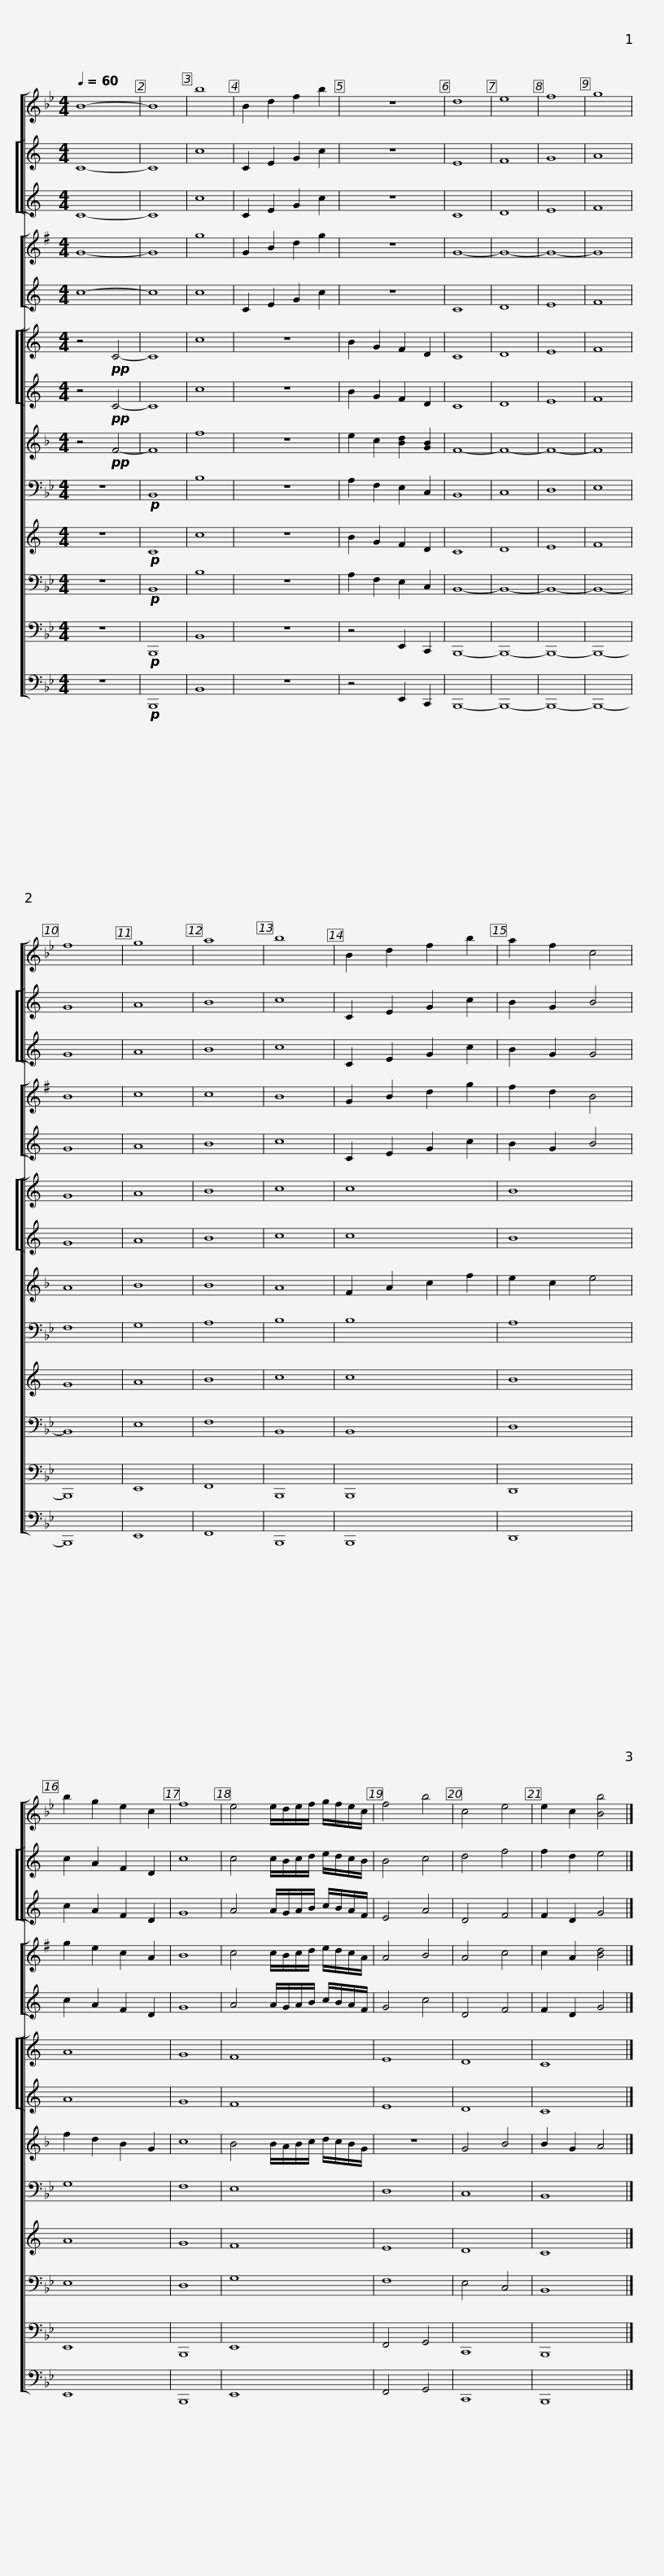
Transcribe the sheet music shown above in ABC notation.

X:1
%%score [ 1 [ 2 3 ] ] [ 4 5 ] [ [ 6 7 ] 8 9 10 11 12 13 ]
L:1/8
Q:1/4=60
M:4/4
I:linebreak $
K:Bb
V:1 treble
V:2 treble transpose=-2
V:3 treble transpose=-2
V:4 treble transpose=-9
V:5 treble transpose=-14
V:6 treble transpose=-2
V:7 treble transpose=-2
V:8 treble transpose=-7
V:9 bass
V:10 treble transpose=-14
V:11 bass
V:12 bass
V:13 bass
V:1
 B8- | B8 | b8 | B2 d2 f2 b2 | z8 | %5
 d8 | e8 | f8 | g8 | f8 | %10
 g8 | a8 | b8 | B2 d2 f2 b2 | a2 f2 c4 | %15
 b2 g2 e2 c2 | f8 |$ e4 e/d/e/f/ g/f/e/c/ | f4 b4 | c4 e4 | %20
 e2 c2 [Bb]4 |] %21
V:2
[K:C] C8- | C8 | c8 | C2 E2 G2 c2 | z8 | %5
 E8 | F8 | G8 | A8 | G8 | %10
 A8 | B8 | c8 | C2 E2 G2 c2 | B2 G2 B4 | %15
 c2 A2 F2 D2 | c8 |$ c4 c/B/c/d/ e/d/c/B/ | B4 c4 | d4 f4 | %20
 f2 d2 e4 |] %21
V:3
[K:C] C8- | C8 | c8 | C2 E2 G2 c2 | z8 | %5
 C8 | D8 | E8 | F8 | G8 | %10
 A8 | B8 | c8 | C2 E2 G2 c2 | B2 G2 G4 | %15
 c2 A2 F2 D2 | G8 |$ A4 A/G/A/B/ c/B/A/F/ | E4 A4 | D4 F4 | %20
 F2 D2 G4 |] %21
V:4
[K:G] G8- | G8 | g8 | G2 B2 d2 g2 | z8 | %5
 G8- | G8- | G8- | G8 | B8 | %10
 c8 | c8 | B8 | G2 B2 d2 g2 | f2 d2 B4 | %15
 g2 e2 c2 A2 | B8 |$ c4 c/B/c/d/ e/d/c/A/ | A4 B4 | A4 c4 | %20
 c2 A2 [Bd]4 |] %21
V:5
[K:C] c8- | c8 | c8 | C2 E2 G2 c2 | z8 | %5
 C8 | D8 | E8 | F8 | G8 | %10
 A8 | B8 | c8 | C2 E2 G2 c2 | B2 G2 B4 | %15
 c2 A2 F2 D2 | G8 |$ A4 A/G/A/B/ c/B/A/F/ | G4 c4 | D4 F4 | %20
 F2 D2 G4 |] %21
V:6
[K:C] z4!pp! C4- | C8 | c8 | z8 | B2 G2 F2 D2 | %5
 C8 | D8 | E8 | F8 | G8 | %10
 A8 | B8 | c8 | c8 | B8 | %15
 A8 | G8 |$ F8 | E8 | D8 | %20
 C8 |] %21
V:7
[K:C] z4!pp! C4- | C8 | c8 | z8 | B2 G2 F2 D2 | %5
 C8 | D8 | E8 | F8 | G8 | %10
 A8 | B8 | c8 | c8 | B8 | %15
 A8 | G8 |$ F8 | E8 | D8 | %20
 C8 |] %21
V:8
[K:F] z4!pp! F4- | F8 | f8 | z8 | e2 c2 [Bd]2 [GB]2 | %5
 F8- | F8- | F8- | F8 | A8 | %10
 B8 | B8 | A8 | F2 A2 c2 f2 | e2 c2 e4 | %15
 f2 d2 B2 G2 | c8 |$ B4 B/A/B/c/ d/c/B/G/ | z8 | G4 B4 | %20
 B2 G2 A4 |] %21
V:9
 z8 |!p! B,,8 | B,8 | z8 | A,2 F,2 E,2 C,2 | %5
 B,,8 | C,8 | D,8 | E,8 | F,8 | %10
 G,8 | A,8 | B,8 | B,8 | A,8 | %15
 G,8 | F,8 |$ E,8 | D,8 | C,8 | %20
 B,,8 |] %21
V:10
[K:C] z8 |!p! C8 | c8 | z8 | B2 G2 F2 D2 | %5
 C8 | D8 | E8 | F8 | G8 | %10
 A8 | B8 | c8 | c8 | B8 | %15
 A8 | G8 |$ F8 | E8 | D8 | %20
 C8 |] %21
V:11
 z8 |!p! B,,8 | B,8 | z8 | A,2 F,2 E,2 C,2 | %5
 B,,8- | B,,8- | B,,8- | B,,8- | B,,8 | %10
 E,8 | F,8 | B,,8 | B,,8 | D,8 | %15
 E,8 | D,8 |$ G,8 | F,8 | E,4 C,4 | %20
 B,,8 |] %21
V:12
 z8 |!p! B,,,8 | B,,8 | z8 | z4 E,,2 C,,2 | %5
 B,,,8- | B,,,8- | B,,,8- | B,,,8- | B,,,8 | %10
 E,,8 | F,,8 | B,,,8 | B,,,8 | D,,8 | %15
 E,,8 | B,,,8 |$ E,,8 | F,,4 G,,4 | C,,8 | %20
 B,,,8 |] %21
V:13
 z8 |!p! B,,,8 | B,,8 | z8 | z4 E,,2 C,,2 | %5
 B,,,8- | B,,,8- | B,,,8- | B,,,8- | B,,,8 | %10
 E,,8 | F,,8 | B,,,8 | B,,,8 | D,,8 | %15
 E,,8 | B,,,8 |$ E,,8 | F,,4 G,,4 | C,,8 | %20
 B,,,8 |] %21
